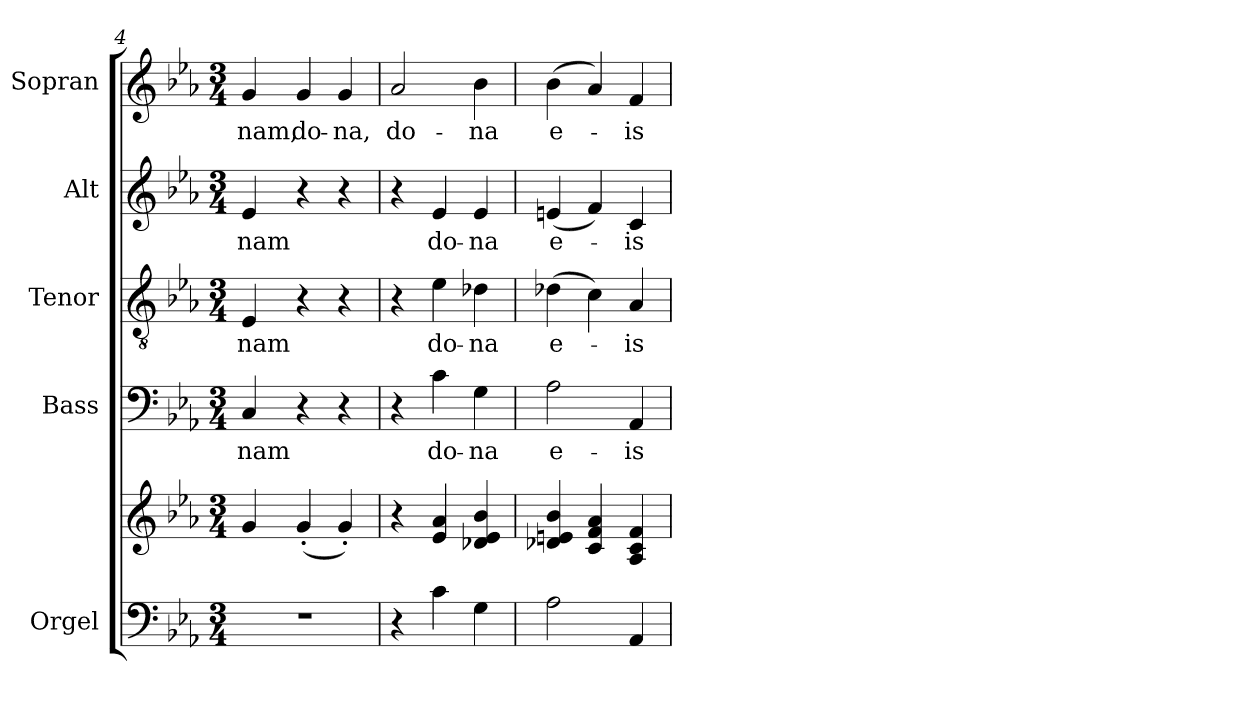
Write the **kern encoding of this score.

**kern	**kern	**kern	**text	**kern	**text	**kern	**text	**kern	**text
*part5	*part5	*part4	*part4	*part3	*part3	*part2	*part2	*part1	*part1
*staff6	*staff5	*staff4	*staff4	*staff3	*staff3	*staff2	*staff2	*staff1	*staff1
*I"Orgel	*	*I"Bass	*	*I"Tenor	*	*I"Alt	*	*I"Sopran	*
*I'Org.	*	*I'B.	*	*I'T.	*	*I'A.	*	*I'S.	*
*clefF4	*clefG2	*clefF4	*	*clefGv2	*	*clefG2	*	*clefG2	*
*k[b-e-a-]	*k[b-e-a-]	*k[b-e-a-]	*	*k[b-e-a-]	*	*k[b-e-a-]	*	*k[b-e-a-]	*
*E-:	*E-:	*E-:	*	*E-:	*	*E-:	*	*E-:	*
*M3/4	*M3/4	*M3/4	*	*M3/4	*	*M3/4	*	*M3/4	*
=4	=4	=4	=4	=4	=4	=4	=4	=4	=4
!	!	!	!LO:LY:b	!	!LO:LY:b	!	!LO:LY:b	!	!LO:LY:b
2.r	4g/	4C/	-nam	4E-/	-nam	4e-/	-nam	4g/	-nam,
!	!	!	!	!	!	!	!	!	!LO:LY:b
.	(<4g'</	4r	.	4r	.	4r	.	4g/	do-
!	!	!	!	!	!	!	!	!	!LO:LY:b
.	4g'</)	4r	.	4r	.	4r	.	4g/	-na,
=5	=5	=5	=5	=5	=5	=5	=5	=5	=5
!	!	!	!	!	!	!	!	!	!LO:LY:b
4r	4r	4r	.	4r	.	4r	.	2a-/	do-
!	!	!	!LO:LY:b	!	!LO:LY:b	!	!LO:LY:b	!	!
4c\	4e-/ 4a-/	4c\	do-	4e-\	do-	4e-/	do-	.	.
!	!	!	!LO:LY:b	!	!LO:LY:b	!	!LO:LY:b	!	!LO:LY:b
4G\	4d-X/ 4e-/ 4b-/	4G\	-na	4d-X\	-na	4e-/	-na	4b-\	-na
=6	=6	=6	=6	=6	=6	=6	=6	=6	=6
!	!	!	!LO:LY:b	!	!LO:LY:b	!	!LO:LY:b	!	!LO:LY:b
2A-\	4d-X/ 4en/ 4b-/	2A-\	e-	(>4d-X\	e-	(<4en/	e-	(>4b-\	e-
.	4c/ 4f/ 4a-/	.	.	4c\)	.	4f/)	.	4a-/)	.
!	!	!	!LO:LY:b	!	!LO:LY:b	!	!LO:LY:b	!	!LO:LY:b
4AA-/	4A-/ 4c/ 4f/	4AA-/	-is	4A-/	-is	4c/	-is	4f/	-is
=	=	=	=	=	=	=	=	=	=
*-	*-	*-	*-	*-	*-	*-	*-	*-	*-
